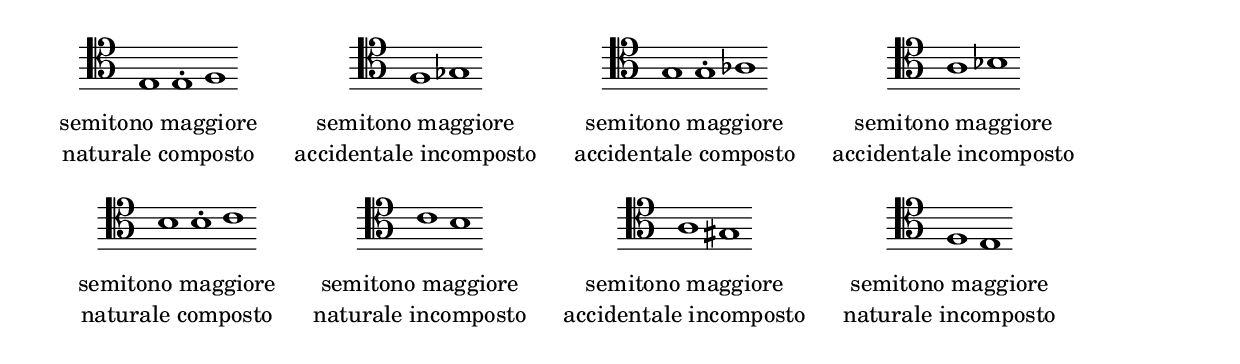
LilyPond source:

\version "2.22.2"

% Auto generated file

\header {
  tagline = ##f
}

dot = {
   \once \override Script.add-stem-support = ##f
   \once \override Script.toward-stem-shift = 0
   \once \override Script.skyline-horizontal-padding = 0
   \once \override Script.direction = 1
   \once \override Script.font-size = 1
}

\markup {
  \center-column {
    \line {
      \center-align
      \fontsize#3 { \concat { \normal-text ""} }
    }
    \null
    \line {
      \center-column {

        \line {
          \score {
            <<
              \new Staff \with { instrumentName = ""} {
                \override Staff.TimeSignature.stencil = ##f
                \override Staff.NoteHead.style = #'baroque
                \accidentalStyle Score.forget
                \cadenzaOn
                \clef "tenor"
                \key c #`((0 . ,NATURAL) (1 . ,NATURAL) (2 . ,NATURAL)
                          (3 . ,NATURAL) (4 . ,NATURAL) (5 . ,NATURAL)
                          (6 . ,NATURAL))  e1  \dot e1-.  f1 
                \cadenzaOff
              }
            >>
            \layout {
              \context {
                \Score
                \override SpacingSpanner.common-shortest-duration = #(ly:make-moment 1)
              }
            }
          }
        }
        \null
        \line {
          \left-align {  \normal-text "semitono maggiore" }
        }
        \line {
          \left-align {  \normal-text "naturale composto" }
        }

      }
      \hspace #3 
      \center-column {

        \line {
          \score {
            <<
              \new Staff \with { instrumentName = ""} {
                \override Staff.TimeSignature.stencil = ##f
                \override Staff.NoteHead.style = #'baroque
                \accidentalStyle Score.forget
                \cadenzaOn
                \clef "tenor"
                \key c #`((0 . ,NATURAL) (1 . ,NATURAL) (2 . ,NATURAL)
                          (3 . ,NATURAL) (4 . ,NATURAL) (5 . ,NATURAL)
                          (6 . ,NATURAL))  f1  ges1 
                \cadenzaOff
              }
            >>
            \layout {
              \context {
                \Score
                \override SpacingSpanner.common-shortest-duration = #(ly:make-moment 1)
              }
            }
          }
        }
        \null
        \line {
          \left-align {  \normal-text "semitono maggiore" }
        }
        \line {
          \left-align {  \normal-text "accidentale incomposto" }
        }

      }
      \hspace #3 
      \center-column {

        \line {
          \score {
            <<
              \new Staff \with { instrumentName = ""} {
                \override Staff.TimeSignature.stencil = ##f
                \override Staff.NoteHead.style = #'baroque
                \accidentalStyle Score.forget
                \cadenzaOn
                \clef "tenor"
                \key c #`((0 . ,NATURAL) (1 . ,NATURAL) (2 . ,NATURAL)
                          (3 . ,NATURAL) (4 . ,NATURAL) (5 . ,NATURAL)
                          (6 . ,NATURAL))  g1  \dot g1-.  as1 
                \cadenzaOff
              }
            >>
            \layout {
              \context {
                \Score
                \override SpacingSpanner.common-shortest-duration = #(ly:make-moment 1)
              }
            }
          }
        }
        \null
        \line {
          \left-align {  \normal-text "semitono maggiore" }
        }
        \line {
          \left-align {  \normal-text "accidentale composto" }
        }

      }
      \hspace #3 
      \center-column {

        \line {
          \score {
            <<
              \new Staff \with { instrumentName = ""} {
                \override Staff.TimeSignature.stencil = ##f
                \override Staff.NoteHead.style = #'baroque
                \accidentalStyle Score.forget
                \cadenzaOn
                \clef "tenor"
                \key c #`((0 . ,NATURAL) (1 . ,NATURAL) (2 . ,NATURAL)
                          (3 . ,NATURAL) (4 . ,NATURAL) (5 . ,NATURAL)
                          (6 . ,NATURAL))  a1  bes1 
                \cadenzaOff
              }
            >>
            \layout {
              \context {
                \Score
                \override SpacingSpanner.common-shortest-duration = #(ly:make-moment 1)
              }
            }
          }
        }
        \null
        \line {
          \left-align {  \normal-text "semitono maggiore" }
        }
        \line {
          \left-align {  \normal-text "accidentale incomposto" }
        }

      }
      \hspace #3 
    }
    \null
    \null
    \line {      \center-column {

        \line {
          \score {
            <<
              \new Staff \with { instrumentName = ""} {
                \override Staff.TimeSignature.stencil = ##f
                \override Staff.NoteHead.style = #'baroque
                \accidentalStyle Score.forget
                \cadenzaOn
                \clef "tenor"
                \key c #`((0 . ,NATURAL) (1 . ,NATURAL) (2 . ,NATURAL)
                          (3 . ,NATURAL) (4 . ,NATURAL) (5 . ,NATURAL)
                          (6 . ,NATURAL))  b1  \dot b1-.  c'1 
                \cadenzaOff
              }
            >>
            \layout {
              \context {
                \Score
                \override SpacingSpanner.common-shortest-duration = #(ly:make-moment 1)
              }
            }
          }
        }
        \null
        \line {
          \left-align {  \normal-text "semitono maggiore" }
        }
        \line {
          \left-align {  \normal-text "naturale composto" }
        }

      }
      \hspace #3 
      \center-column {

        \line {
          \score {
            <<
              \new Staff \with { instrumentName = ""} {
                \override Staff.TimeSignature.stencil = ##f
                \override Staff.NoteHead.style = #'baroque
                \accidentalStyle Score.forget
                \cadenzaOn
                \clef "tenor"
                \key c #`((0 . ,NATURAL) (1 . ,NATURAL) (2 . ,NATURAL)
                          (3 . ,NATURAL) (4 . ,NATURAL) (5 . ,NATURAL)
                          (6 . ,NATURAL))  c'1  b1 
                \cadenzaOff
              }
            >>
            \layout {
              \context {
                \Score
                \override SpacingSpanner.common-shortest-duration = #(ly:make-moment 1)
              }
            }
          }
        }
        \null
        \line {
          \left-align {  \normal-text "semitono maggiore" }
        }
        \line {
          \left-align {  \normal-text "naturale incomposto" }
        }

      }
      \hspace #3 
      \center-column {

        \line {
          \score {
            <<
              \new Staff \with { instrumentName = ""} {
                \override Staff.TimeSignature.stencil = ##f
                \override Staff.NoteHead.style = #'baroque
                \accidentalStyle Score.forget
                \cadenzaOn
                \clef "tenor"
                \key c #`((0 . ,NATURAL) (1 . ,NATURAL) (2 . ,NATURAL)
                          (3 . ,NATURAL) (4 . ,NATURAL) (5 . ,NATURAL)
                          (6 . ,NATURAL))  a1  gis1 
                \cadenzaOff
              }
            >>
            \layout {
              \context {
                \Score
                \override SpacingSpanner.common-shortest-duration = #(ly:make-moment 1)
              }
            }
          }
        }
        \null
        \line {
          \left-align {  \normal-text "semitono maggiore" }
        }
        \line {
          \left-align {  \normal-text "accidentale incomposto" }
        }

      }
      \hspace #3 
      \center-column {

        \line {
          \score {
            <<
              \new Staff \with { instrumentName = ""} {
                \override Staff.TimeSignature.stencil = ##f
                \override Staff.NoteHead.style = #'baroque
                \accidentalStyle Score.forget
                \cadenzaOn
                \clef "tenor"
                \key c #`((0 . ,NATURAL) (1 . ,NATURAL) (2 . ,NATURAL)
                          (3 . ,NATURAL) (4 . ,NATURAL) (5 . ,NATURAL)
                          (6 . ,NATURAL))  f1  e1 
                \cadenzaOff
              }
            >>
            \layout {
              \context {
                \Score
                \override SpacingSpanner.common-shortest-duration = #(ly:make-moment 1)
              }
            }
          }
        }
        \null
        \line {
          \left-align {  \normal-text "semitono maggiore" }
        }
        \line {
          \left-align {  \normal-text "naturale incomposto" }
        }

      }
      \hspace #3 

    }
  }
}